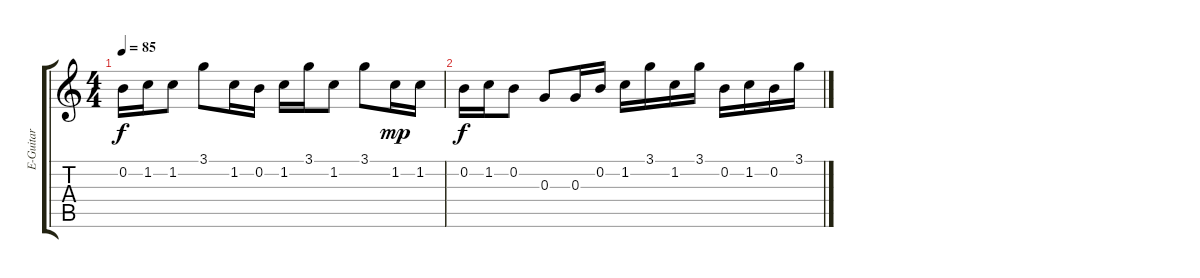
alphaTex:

\track ("E-Guitar" "E-Guitar") {instrument electricguitarclean}
\staff {score tabs}
\tuning (E4 B3 G3 D3 A2 E2) {hide}
\ts (4 4)
\tempo 85
\clef g2
\ks c
0.2.16{dy f} 1.2.16 1.2.8 3.1.8 1.2.16 0.2.16 1.2.16 3.1.16 1.2.8 3.1.8 1.2.16{dy mp} 1.2.16 |
0.2.16{dy f} 1.2.16 0.2.8 0.3.8 0.3.16 0.2.16 1.2.16 3.1.16 1.2.16 3.1.16 0.2.16 1.2.16 0.2.16 3.1.16
